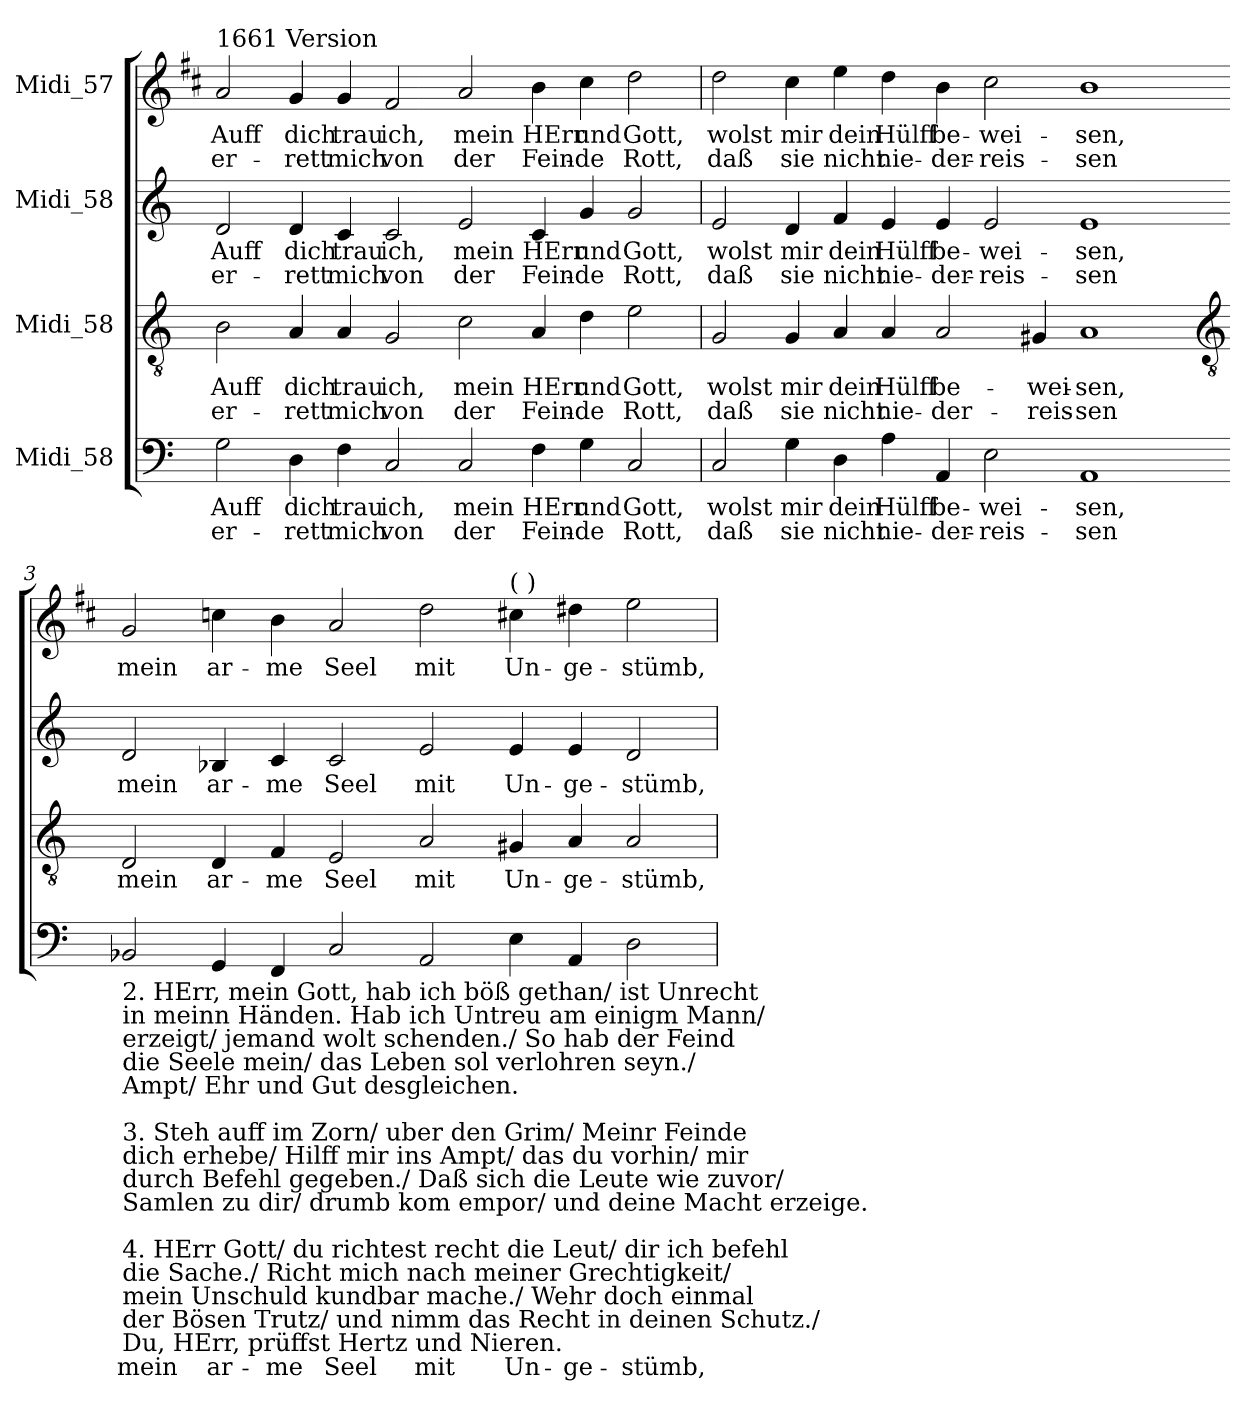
**kern	**text	**text	**kern	**text	**text	**kern	**text	**text	**kern	**text	**text
*part4	*part4	*part4	*part3	*part3	*part3	*part2	*part2	*part2	*part1	*part1	*part1
*staff4	*staff4	*staff4	*staff3	*staff3	*staff3	*staff2	*staff2	*staff2	*staff1	*staff1	*staff1
*I"Midi_58	*	*	*I"Midi_58	*	*	*I"Midi_58	*	*	*I"Midi_57	*	*
*clefF4	*	*	*clefGv2	*	*	*clefG2	*	*	*clefG2	*	*
*	*	*	*	*	*	*	*	*	*ITrd1c2	*	*
*k[]	*	*	*k[]	*	*	*k[]	*	*	*k[]	*	*
*C:	*	*	*C:	*	*	*C:	*	*	*C:	*	*
=1	=1	=1	=1	=1	=1	=1	=1	=1	=1	=1	=1
!	!	!	!	!	!	!	!	!	!LO:TX:a:t=1661 Version	!	!
!	!LO:LY:b	!LO:LY:b	!	!LO:LY:b	!LO:LY:b	!	!LO:LY:b	!LO:LY:b	!	!LO:LY:b	!LO:LY:b
2G	Auff	er-	2B	Auff	er-	2d	Auff	er-	2g	Auff	er-
!	!LO:LY:b	!LO:LY:b	!	!LO:LY:b	!LO:LY:b	!	!LO:LY:b	!LO:LY:b	!	!LO:LY:b	!LO:LY:b
4D	-dich	rett	4A	-dich	rett	4d	-dich	rett	4f	-dich	rett
!	!LO:LY:b	!LO:LY:b	!	!LO:LY:b	!LO:LY:b	!	!LO:LY:b	!LO:LY:b	!	!LO:LY:b	!LO:LY:b
4F	trau	mich	4A	trau	mich	4c	trau	mich	4f	trau	mich
!	!LO:LY:b	!LO:LY:b	!	!LO:LY:b	!LO:LY:b	!	!LO:LY:b	!LO:LY:b	!	!LO:LY:b	!LO:LY:b
2C	ich,	von	2G	ich,	von	2c	ich,	von	2e	ich,	von
!	!LO:LY:b	!LO:LY:b	!	!LO:LY:b	!LO:LY:b	!	!LO:LY:b	!LO:LY:b	!	!LO:LY:b	!LO:LY:b
2C	mein	der	2c	mein	der	2e	mein	der	2g	mein	der
!	!LO:LY:b	!LO:LY:b	!	!LO:LY:b	!LO:LY:b	!	!LO:LY:b	!LO:LY:b	!	!LO:LY:b	!LO:LY:b
4F	HErr	Fein-	4A	HErr	Fein-	4c	HErr	Fein-	4a	HErr	Fein-
!	!LO:LY:b	!LO:LY:b	!	!LO:LY:b	!LO:LY:b	!	!LO:LY:b	!LO:LY:b	!	!LO:LY:b	!LO:LY:b
4G	-und	de	4d	-und	de	4g	-und	de	4b	-und	de
!	!LO:LY:b	!LO:LY:b	!	!LO:LY:b	!LO:LY:b	!	!LO:LY:b	!LO:LY:b	!	!LO:LY:b	!LO:LY:b
2C	Gott,	Rott,	2e	Gott,	Rott,	2g	Gott,	Rott,	2cc	Gott,	Rott,
=2	=2	=2	=2	=2	=2	=2	=2	=2	=2	=2	=2
!	!LO:LY:b	!LO:LY:b	!	!LO:LY:b	!LO:LY:b	!	!LO:LY:b	!LO:LY:b	!	!LO:LY:b	!LO:LY:b
2C	wolst	daß	2G	wolst	daß	2e	wolst	daß	2cc	wolst	daß
!	!LO:LY:b	!LO:LY:b	!	!LO:LY:b	!LO:LY:b	!	!LO:LY:b	!LO:LY:b	!	!LO:LY:b	!LO:LY:b
4G	mir	sie	4G	mir	sie	4d	mir	sie	4b	mir	sie
!	!LO:LY:b	!LO:LY:b	!	!LO:LY:b	!LO:LY:b	!	!LO:LY:b	!LO:LY:b	!	!LO:LY:b	!LO:LY:b
4D	dein	nicht	4A	dein	nicht	4f	dein	nicht	4dd	dein	nicht
!	!LO:LY:b	!LO:LY:b	!	!LO:LY:b	!LO:LY:b	!	!LO:LY:b	!LO:LY:b	!	!LO:LY:b	!LO:LY:b
4A	Hülff	nie-	4A	Hülff	nie-	4e	Hülff	nie-	4cc	Hülff	nie-
!	!LO:LY:b	!LO:LY:b	!	!LO:LY:b	!LO:LY:b	!	!LO:LY:b	!LO:LY:b	!	!LO:LY:b	!LO:LY:b
4AA	-be-	-der-	2A	-be-	-der-	4e	-be-	-der-	4a	-be-	-der-
!	!LO:LY:b	!LO:LY:b	!	!	!	!	!LO:LY:b	!LO:LY:b	!	!LO:LY:b	!LO:LY:b
2E	-wei-	-reis-	.	.	.	2e	-wei-	-reis-	2b	-wei-	-reis-
!	!	!	!	!LO:LY:b	!LO:LY:b	!	!	!	!	!	!
.	.	.	4G#X	-wei-	-reis-	.	.	.	.	.	.
!	!LO:LY:b	!LO:LY:b	!	!LO:LY:b	!LO:LY:b	!	!LO:LY:b	!LO:LY:b	!	!LO:LY:b	!LO:LY:b
1AA	-sen,	sen	1A	-sen,	sen	1e	-sen,	sen	1a	-sen,	sen
!!LO:LB:g=z
=3-	=3-	=3-	=3-	=3-	=3-	=3-	=3-	=3-	=3-	=3-	=3-
*	*	*	*clefGv2	*	*	*	*	*	*	*	*
!LO:TX:b:t=2. HErr, mein Gott, hab ich böß gethan/ ist Unrecht\nin meinn Händen. Hab ich Untreu am einigm Mann/\nerzeigt/ jemand wolt schenden./ So hab der Feind\ndie Seele mein/ das Leben sol verlohren seyn./\nAmpt/ Ehr und Gut desgleichen.\n\n3. Steh auff im Zorn/ uber den Grim/ Meinr Feinde\ndich erhebe/ Hilff mir ins Ampt/ das du vorhin/ mir\ndurch Befehl gegeben./ Daß sich die Leute wie zuvor/\nSamlen zu dir/ drumb kom empor/ und deine Macht erzeige.\n\n4. HErr Gott/ du richtest recht die Leut/ dir ich befehl\ndie Sache./ Richt mich nach meiner Grechtigkeit/\nmein Unschuld kundbar mache./ Wehr doch einmal\nder Bösen Trutz/ und nimm das Recht in deinen Schutz./\nDu, HErr, prüffst Hertz und Nieren.	!	!	!	!	!	!	!	!	!	!	!
!	!LO:LY:b	!	!	!LO:LY:b	!	!	!LO:LY:b	!	!	!LO:LY:b	!
2BB-X	mein	.	2D	mein	.	2d	mein	.	2f	mein	.
!	!LO:LY:b	!	!	!LO:LY:b	!	!	!LO:LY:b	!	!	!LO:LY:b	!
4GG	ar-	.	4D	ar-	.	4B-X	ar-	.	4b-X	ar-	.
!	!LO:LY:b	!	!	!LO:LY:b	!	!	!LO:LY:b	!	!	!LO:LY:b	!
4FF	-me	.	4F	-me	.	4c	-me	.	4a	-me	.
!	!LO:LY:b	!	!	!LO:LY:b	!	!	!LO:LY:b	!	!	!LO:LY:b	!
2C	Seel	.	2E	Seel	.	2c	Seel	.	2g	Seel	.
!	!LO:LY:b	!	!	!LO:LY:b	!	!	!LO:LY:b	!	!	!LO:LY:b	!
2AA	mit	.	2A	mit	.	2e	mit	.	2cc	mit	.
!	!	!	!	!	!	!	!	!	!LO:TX:a:t=(  )	!	!
!	!LO:LY:b	!	!	!LO:LY:b	!	!	!LO:LY:b	!	!	!LO:LY:b	!
4E	Un-	.	4G#X	Un-	.	4e	Un-	.	4b	Un-	.
!	!LO:LY:b	!	!	!LO:LY:b	!	!	!LO:LY:b	!	!	!LO:LY:b	!
4AA	-ge-	.	4A	-ge-	.	4e	-ge-	.	4cc#X	-ge-	.
!	!LO:LY:b	!	!	!LO:LY:b	!	!	!LO:LY:b	!	!	!LO:LY:b	!
2D	-stümb,	.	2A	-stümb,	.	2d	-stümb,	.	2dd	-stümb,	.
=	=	=	=	=	=	=	=	=	=	=	=
*-	*-	*-	*-	*-	*-	*-	*-	*-	*-	*-	*-
